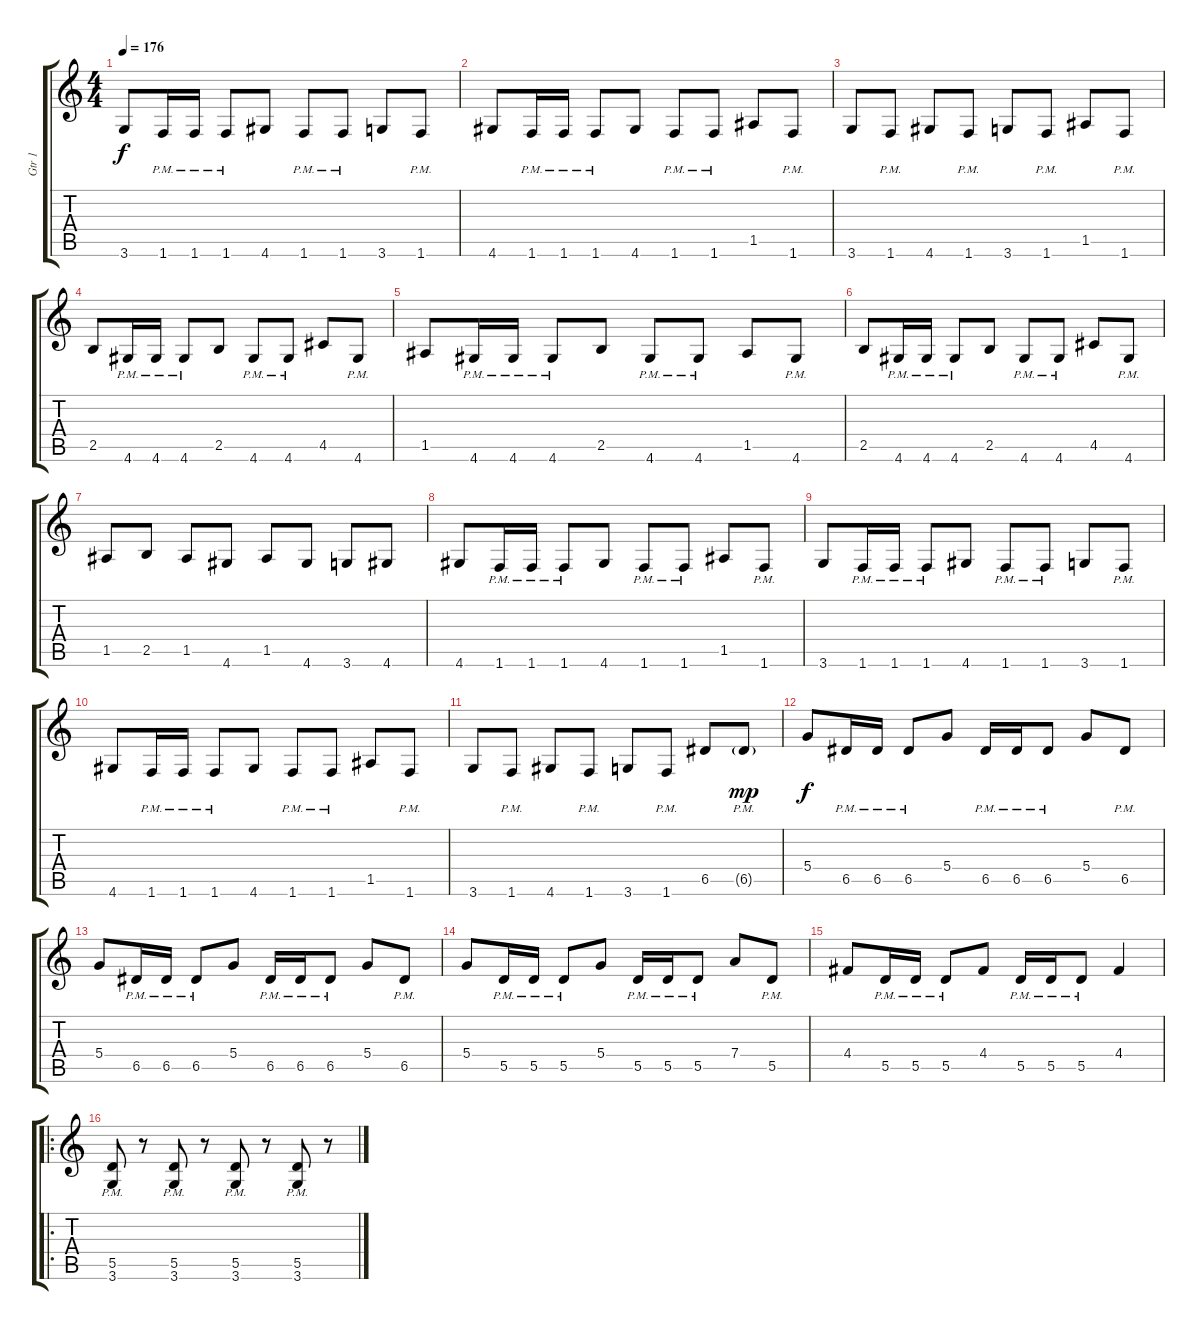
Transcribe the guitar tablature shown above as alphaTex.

\track ("Gtr 1" "Gtr 1") {instrument distortionguitar}
\staff {score tabs}
\tuning (E4 B3 G3 D3 A2 E2) {hide}
\ts (4 4)
\tempo 176
\clef g2
\ks c
3.6.8{dy f} 1.6{pm}.16 1.6{pm}.16 1.6{pm}.8 4.6.8 1.6{pm}.8 1.6{pm}.8 3.6.8 1.6{pm}.8 |
4.6.8 1.6{pm}.16 1.6{pm}.16 1.6{pm}.8 4.6.8 1.6{pm}.8 1.6{pm}.8 1.5.8 1.6{pm}.8 |
3.6.8 1.6{pm}.8 4.6.8 1.6{pm}.8 3.6.8 1.6{pm}.8 1.5.8 1.6{pm}.8 |
2.5.8 4.6{pm}.16 4.6{pm}.16 4.6{pm}.8 2.5.8 4.6{pm}.8 4.6{pm}.8 4.5.8 4.6{pm}.8 |
1.5.8 4.6{pm}.16 4.6{pm}.16 4.6{pm}.8 2.5.8 4.6{pm}.8 4.6{pm}.8 1.5.8 4.6{pm}.8 |
2.5.8 4.6{pm}.16 4.6{pm}.16 4.6{pm}.8 2.5.8 4.6{pm}.8 4.6{pm}.8 4.5.8 4.6{pm}.8 |
1.5.8 2.5.8 1.5.8 4.6.8 1.5.8 4.6.8 3.6.8 4.6.8 |
4.6.8 1.6{pm}.16 1.6{pm}.16 1.6{pm}.8 4.6.8 1.6{pm}.8 1.6{pm}.8 1.5.8 1.6{pm}.8 |
3.6.8 1.6{pm}.16 1.6{pm}.16 1.6{pm}.8 4.6.8 1.6{pm}.8 1.6{pm}.8 3.6.8 1.6{pm}.8 |
4.6.8 1.6{pm}.16 1.6{pm}.16 1.6{pm}.8 4.6.8 1.6{pm}.8 1.6{pm}.8 1.5.8 1.6{pm}.8 |
3.6.8 1.6{pm}.8 4.6.8 1.6{pm}.8 3.6.8 1.6{pm}.8 6.5.8 6.5{g pm}.8{dy mp} |
5.4.8{dy f} 6.5{pm}.16 6.5{pm}.16 6.5{pm}.8 5.4.8 6.5{pm}.16 6.5{pm}.16 6.5{pm}.8 5.4.8 6.5{pm}.8 |
5.4.8 6.5{pm}.16 6.5{pm}.16 6.5{pm}.8 5.4.8 6.5{pm}.16 6.5{pm}.16 6.5{pm}.8 5.4.8 6.5{pm}.8 |
5.4.8 5.5{pm}.16 5.5{pm}.16 5.5{pm}.8 5.4.8 5.5{pm}.16 5.5{pm}.16 5.5{pm}.8 7.4.8 5.5{pm}.8 |
4.4.8 5.5{pm}.16 5.5{pm}.16 5.5{pm}.8 4.4.8 5.5{pm}.16 5.5{pm}.16 5.5{pm}.8 4.4.4 |
\ro
(5.5{pm} 3.6{pm}).8 r.8 (5.5{pm} 3.6{pm}).8 r.8 (5.5{pm} 3.6{pm}).8 r.8 (5.5{pm} 3.6{pm}).8 r.8
